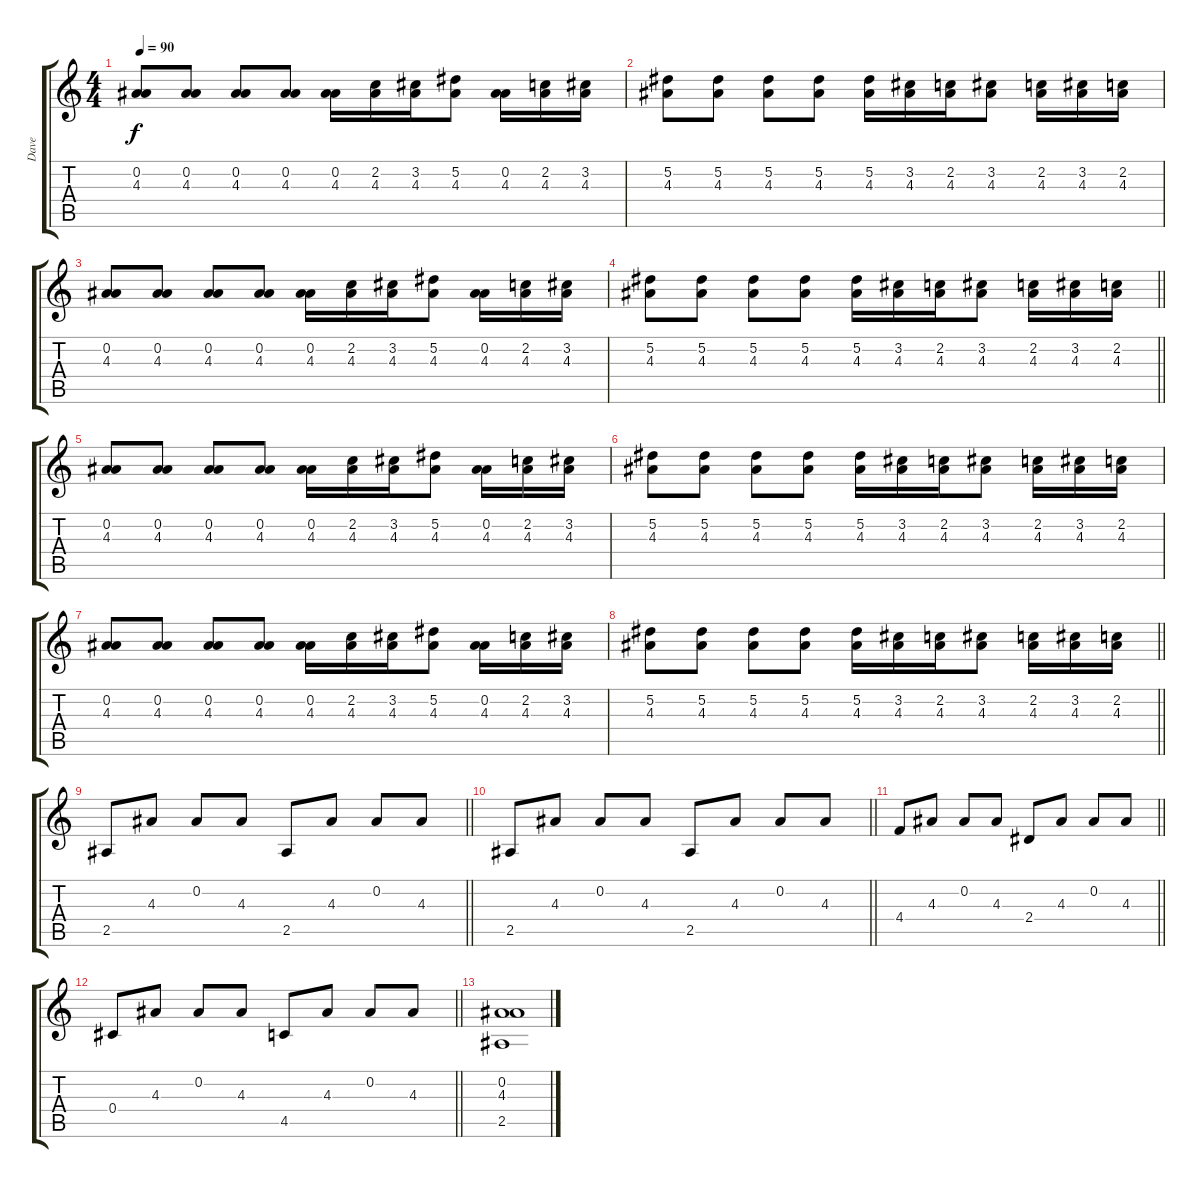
\track ("Dave" "Dave") {instrument overdrivenguitar}
\staff {score tabs}
\tuning (Eb4 Bb3 Gb3 Db3 Ab2 Eb2) {hide}
\ts (4 4)
\tempo 90
\clef g2
\ks c
(0.2 4.3).8{dy f volume 15} (0.2 4.3).8 (0.2 4.3).8 (0.2 4.3).8 (0.2 4.3).16 (2.2 4.3).16 (3.2 4.3).16 (5.2 4.3).8 (0.2 4.3).16 (2.2 4.3).16 (3.2 4.3).16 |
(5.2 4.3).8 (5.2 4.3).8 (5.2 4.3).8 (5.2 4.3).8 (5.2 4.3).16 (3.2 4.3).16 (2.2 4.3).16 (3.2 4.3).8 (2.2 4.3).16 (3.2 4.3).16 (2.2 4.3).16 |
(0.2 4.3).8 (0.2 4.3).8 (0.2 4.3).8 (0.2 4.3).8 (0.2 4.3).16 (2.2 4.3).16 (3.2 4.3).16 (5.2 4.3).8 (0.2 4.3).16 (2.2 4.3).16 (3.2 4.3).16 |
\barLineRight lightlight
(5.2 4.3).8 (5.2 4.3).8 (5.2 4.3).8 (5.2 4.3).8 (5.2 4.3).16 (3.2 4.3).16 (2.2 4.3).16 (3.2 4.3).8 (2.2 4.3).16 (3.2 4.3).16 (2.2 4.3).16 |
(0.2 4.3).8 (0.2 4.3).8 (0.2 4.3).8 (0.2 4.3).8 (0.2 4.3).16 (2.2 4.3).16 (3.2 4.3).16 (5.2 4.3).8 (0.2 4.3).16 (2.2 4.3).16 (3.2 4.3).16 |
(5.2 4.3).8 (5.2 4.3).8 (5.2 4.3).8 (5.2 4.3).8 (5.2 4.3).16 (3.2 4.3).16 (2.2 4.3).16 (3.2 4.3).8 (2.2 4.3).16 (3.2 4.3).16 (2.2 4.3).16 |
(0.2 4.3).8 (0.2 4.3).8 (0.2 4.3).8 (0.2 4.3).8 (0.2 4.3).16 (2.2 4.3).16 (3.2 4.3).16 (5.2 4.3).8 (0.2 4.3).16 (2.2 4.3).16 (3.2 4.3).16 |
\barLineRight lightlight
(5.2 4.3).8 (5.2 4.3).8 (5.2 4.3).8 (5.2 4.3).8 (5.2 4.3).16 (3.2 4.3).16 (2.2 4.3).16 (3.2 4.3).8 (2.2 4.3).16 (3.2 4.3).16 (2.2 4.3).16 |
\barLineRight lightlight
2.5.8 4.3.8 0.2.8 4.3.8 2.5.8 4.3.8 0.2.8 4.3.8 |
\barLineRight lightlight
2.5.8 4.3.8 0.2.8 4.3.8 2.5.8 4.3.8 0.2.8 4.3.8 |
\barLineRight lightlight
4.4.8 4.3.8 0.2.8 4.3.8 2.4.8 4.3.8 0.2.8 4.3.8 |
\barLineRight lightlight
0.4.8 4.3.8 0.2.8 4.3.8 4.5.8 4.3.8 0.2.8 4.3.8 |
(0.2 4.3 2.5).1
